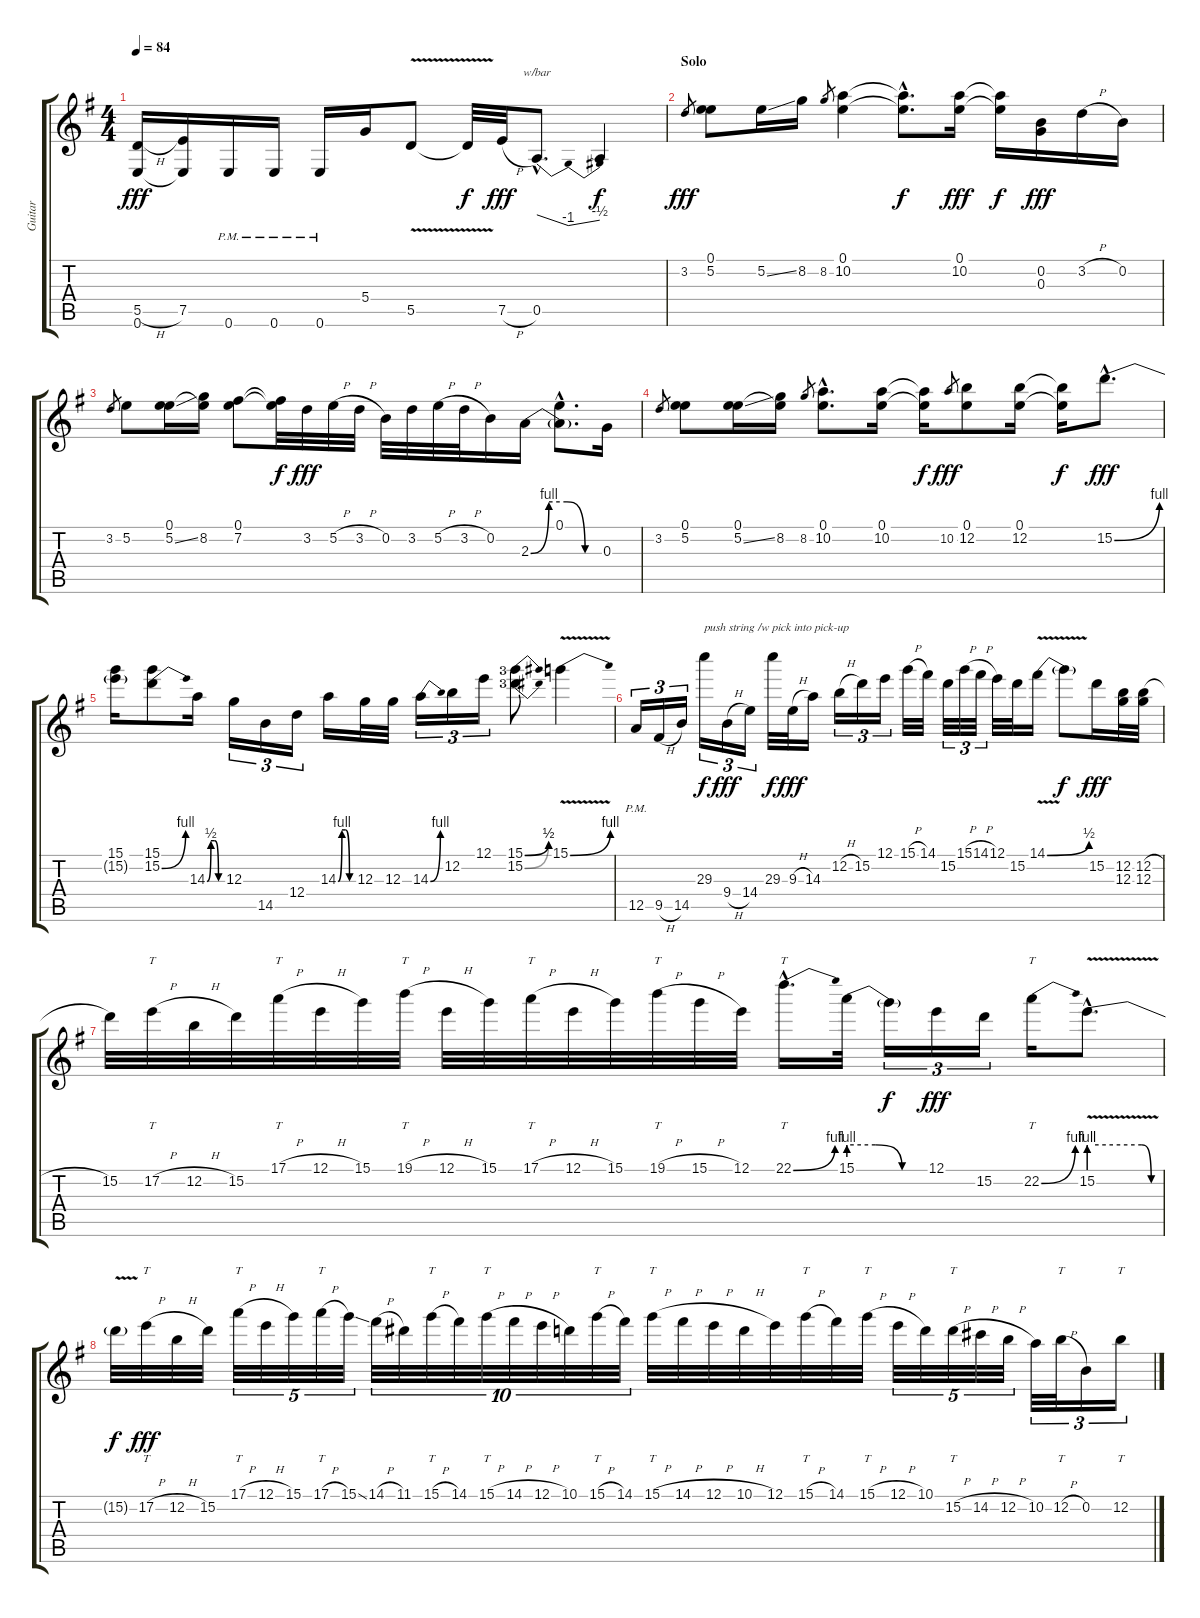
\track ("Guitar" "Guitar") {instrument electricguitarclean}
\staff {score tabs}
\tuning (E4 B3 G3 D3 A2 E2) {hide}
\ts (4 4)
\tempo 84
\clef g2
\ks g
(5.5{h} 0.6).16{dy fff} (7.5 0.6{t}).16 0.6{pm}.16 0.6{pm}.16 0.6{pm}.16 5.4.16 5.5{v}.8 5.5{t}.32{dy f} 7.5{h}.32{dy fff} 0.5{hac}.8{d tbe (dip default 0 0 31 -4 54 -4 60 -2)} 0.5{t}.4{dy f} |
\section ("" "Solo")
3.2.8{gr dy fff} (0.1 5.2).8 5.2{ss}.16 8.2.16 8.2.8{gr} (0.1 10.2).4 (0.1{hac t} 10.2{hac t}).8{d dy f} (0.1 10.2).16{dy fff} (0.1{t} 10.2{t}).16{dy f} (0.2 0.3).16{dy fff} 3.2{h}.16 0.2.16 |
3.2.8{gr} 5.2.8 (0.1 5.2{ss}).16 (0.1{t} 8.2).16 (0.1 7.2).8 (0.1{t} 7.2{t}).32{dy f} 3.2.32{dy fff} 5.2{h}.32 3.2{h}.32 0.2.32 3.2.32 5.2{h}.32 3.2{h}.32 0.2.16 2.3{be (custom 0 0 15 4 30 4 45 0 60 0)}.16 (0.1{hac} 2.3{hac t}).8{d} 0.3.16 |
3.2.8{gr} (0.1 5.2).8 (0.1 5.2{ss}).16 (0.1{t} 8.2).16 8.2.8{gr} (0.1{hac} 10.2{hac}).8{d} (0.1 10.2).16 (0.1{t} 10.2{t}).16{dy f} 10.2.8{gr dy fff} (0.1 12.2).8 (0.1 12.2).16 (0.1{t} 12.2{t}).16{dy f} 15.2{be (bend 0 0 60 4) hac}.8{d dy fff} |
(15.1 15.2{t}).16 (15.1 15.2{be (bend 0 0 60 4)}).8 14.3{be (custom 0 0 15 2 30 2 45 0 60 0)}.16 12.3.16{tu (3 2)} 14.5.16{tu (3 2)} 12.4.16{tu (3 2)} 14.3{be (custom 0 0 15 4 30 4 45 0 60 0)}.16 12.3.32 12.3.32 14.3{be (bend 0 0 60 4)}.16{tu (3 2)} 12.2.16{tu (3 2)} 12.1.16{tu (3 2)} (15.1{be (bend 0 0 60 2) lf 4} 15.2{be (bend 0 0 60 2) lf 4}).8 15.1{be (bend 0 0 60 4) v}.4 |
12.5{pm}.16{tu (3 2)} 9.5{h}.16{tu (3 2)} 14.5.16{tu (3 2)} 29.3.16{tu (3 2) txt "push string /w pick into pick-up" dy f} 9.4{h}.16{tu (3 2) dy fff} 14.4.16{tu (3 2)} 29.3.32{dy f} 9.3{h}.32{dy fff} 14.3.16 12.2{h}.16{tu (3 2)} 15.2.16{tu (3 2)} 12.1.16{tu (3 2)} 15.1{h}.32 14.1.32 15.2.32{tu (3 2)} 15.1{h}.32{tu (3 2)} 14.1{h}.32{tu (3 2)} 12.1.32 15.2.32 14.1{be (bend 0 0 60 2) v}.16 14.1{t}.8{dy f} 15.2.16{dy fff} (12.2 12.3).32 (12.2{h} 12.3).32 |
15.2.32 17.2{h}.32{tt} 12.2{h}.32 15.2.32 17.1{h}.32{tt} 12.1{h}.32 15.1.32 19.1{h}.32{tt} 12.1{h}.32 15.1.32 17.1{h}.32{tt} 12.1{h}.32 15.1.32 19.1{h}.32{tt} 15.1{h}.32 12.1.32 22.1{be (bend 0 0 60 4) hac}.16{tt d} 15.1{be (custom 0 4 20 4 40 0 60 0)}.32 15.1{t}.16{tu (3 2) dy f} 12.1.16{tu (3 2) dy fff} 15.2.16{tu (3 2)} 22.2{be (bend 0 0 60 4)}.16{tt} 15.2{be (custom 0 4 45 4 53 0 60 0) v hac}.8{d} |
15.2{t}.32{dy f} 17.2{h}.32{tt dy fff} 12.2{h}.32 15.2.32 17.1{h}.32{tt tu (5 4)} 12.1{h}.32{tu (5 4)} 15.1.32{tu (5 4)} 17.1{h}.32{tt tu (5 4)} 15.1{ss}.32{tu (5 4)} 14.1{h}.32{tu (10 8)} 11.1.32{tu (10 8)} 15.1{h}.32{tt tu (10 8)} 14.1.32{tu (10 8)} 15.1{h}.32{tt tu (10 8)} 14.1{h}.32{tu (10 8)} 12.1{h}.32{tu (10 8)} 10.1.32{tu (10 8)} 15.1{h}.32{tt tu (10 8)} 14.1.32{tu (10 8)} 15.1{h}.32{tt} 14.1{h}.32 12.1{h}.32 10.1{h}.32 12.1.32 15.1{h}.32{tt} 14.1.32 15.1{h}.32{tt} 12.1{h}.32{tu (5 4)} 10.1.32{tu (5 4)} 15.2{h}.32{tt tu (5 4)} 14.2{h}.32{tu (5 4)} 12.2{h}.32{tu (5 4)} 10.2.32{tu (3 2)} 12.2{h}.32{tt tu (3 2)} 0.2.16{tu (3 2)} 12.2{h}.16{tt tu (3 2)}
